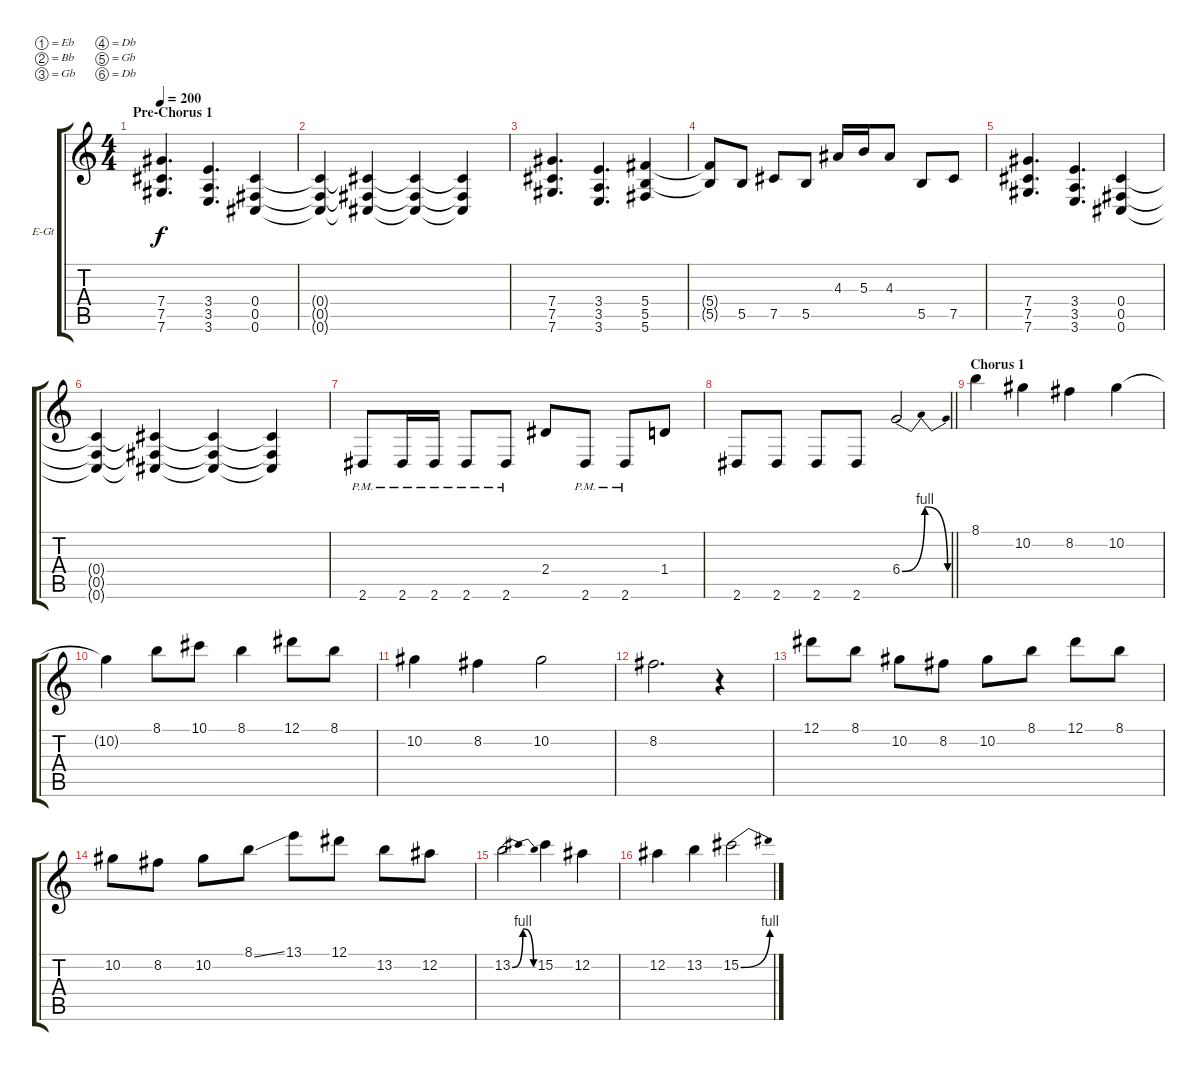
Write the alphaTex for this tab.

\bracketExtendMode groupsimilarinstruments
\firstSystemTrackNameOrientation horizontal
\otherSystemsTrackNameOrientation horizontal
\track ("Jake" "E-Gt") {instrument distortionguitar}
\staff {score tabs}
\tuning (Eb4 Bb3 Gb3 Db3 Gb2 Db2)
\ts (4 4)
\section ("" "Pre-Chorus 1")
\tempo 200
\clef g2
\ks c
(7.4 7.5 7.6).4{d dy f} (3.4 3.5 3.6).4{d} (0.4 0.5 0.6).4 |
(0.4{t} 0.5{t} 0.6{t}).4 (0.4{t} 0.5{t} 0.6{t}).4 (0.4{t} 0.5{t} 0.6{t}).4 (0.4{t} 0.5{t} 0.6{t}).4 |
(7.4 7.5 7.6).4{d} (3.4 3.5 3.6).4{d} (5.4 5.5 5.6).4 |
(5.4{t} 5.5{t}).8 5.5.8 7.5.8 5.5.8 4.3.16 5.3.16 4.3.8 5.5.8 7.5.8 |
(7.4 7.5 7.6).4{d} (3.4 3.5 3.6).4{d} (0.4 0.5 0.6).4 |
(0.4{t} 0.5{t} 0.6{t}).4 (0.4{t} 0.5{t} 0.6{t}).4 (0.4{t} 0.5{t} 0.6{t}).4 (0.4{t} 0.5{t} 0.6{t}).4 |
2.6{pm}.8 2.6{pm}.16 2.6{pm}.16 2.6{pm}.8 2.6{pm}.8 2.4.8 2.6{pm}.8 2.6{pm}.8 1.4.8 |
\barLineRight lightlight
2.6.8 2.6.8 2.6.8 2.6.8 6.4{be (bendrelease 0 0 30 4 30 4 60 0)}.2 |
\section ("" "Chorus 1")
8.1.4 10.2.4 8.2.4 10.2.4 |
10.2{t}.4 8.1.8 10.1.8 8.1.4 12.1.8 8.1.8 |
10.2.4 8.2.4 10.2.2 |
8.2.2{d} r.4 |
12.1.8 8.1.8 10.2.8 8.2.8 10.2.8 8.1.8 12.1.8 8.1.8 |
10.2.8 8.2.8 10.2.8 8.1{ss}.8 13.1.8 12.1.8 13.2.8 12.2.8 |
13.2{be (bendrelease 0 0 30 4 30 4 60 0)}.2 15.2.4 12.2.4 |
12.2.4 13.2.4 15.2{be (bend 0 0 60 4)}.2
